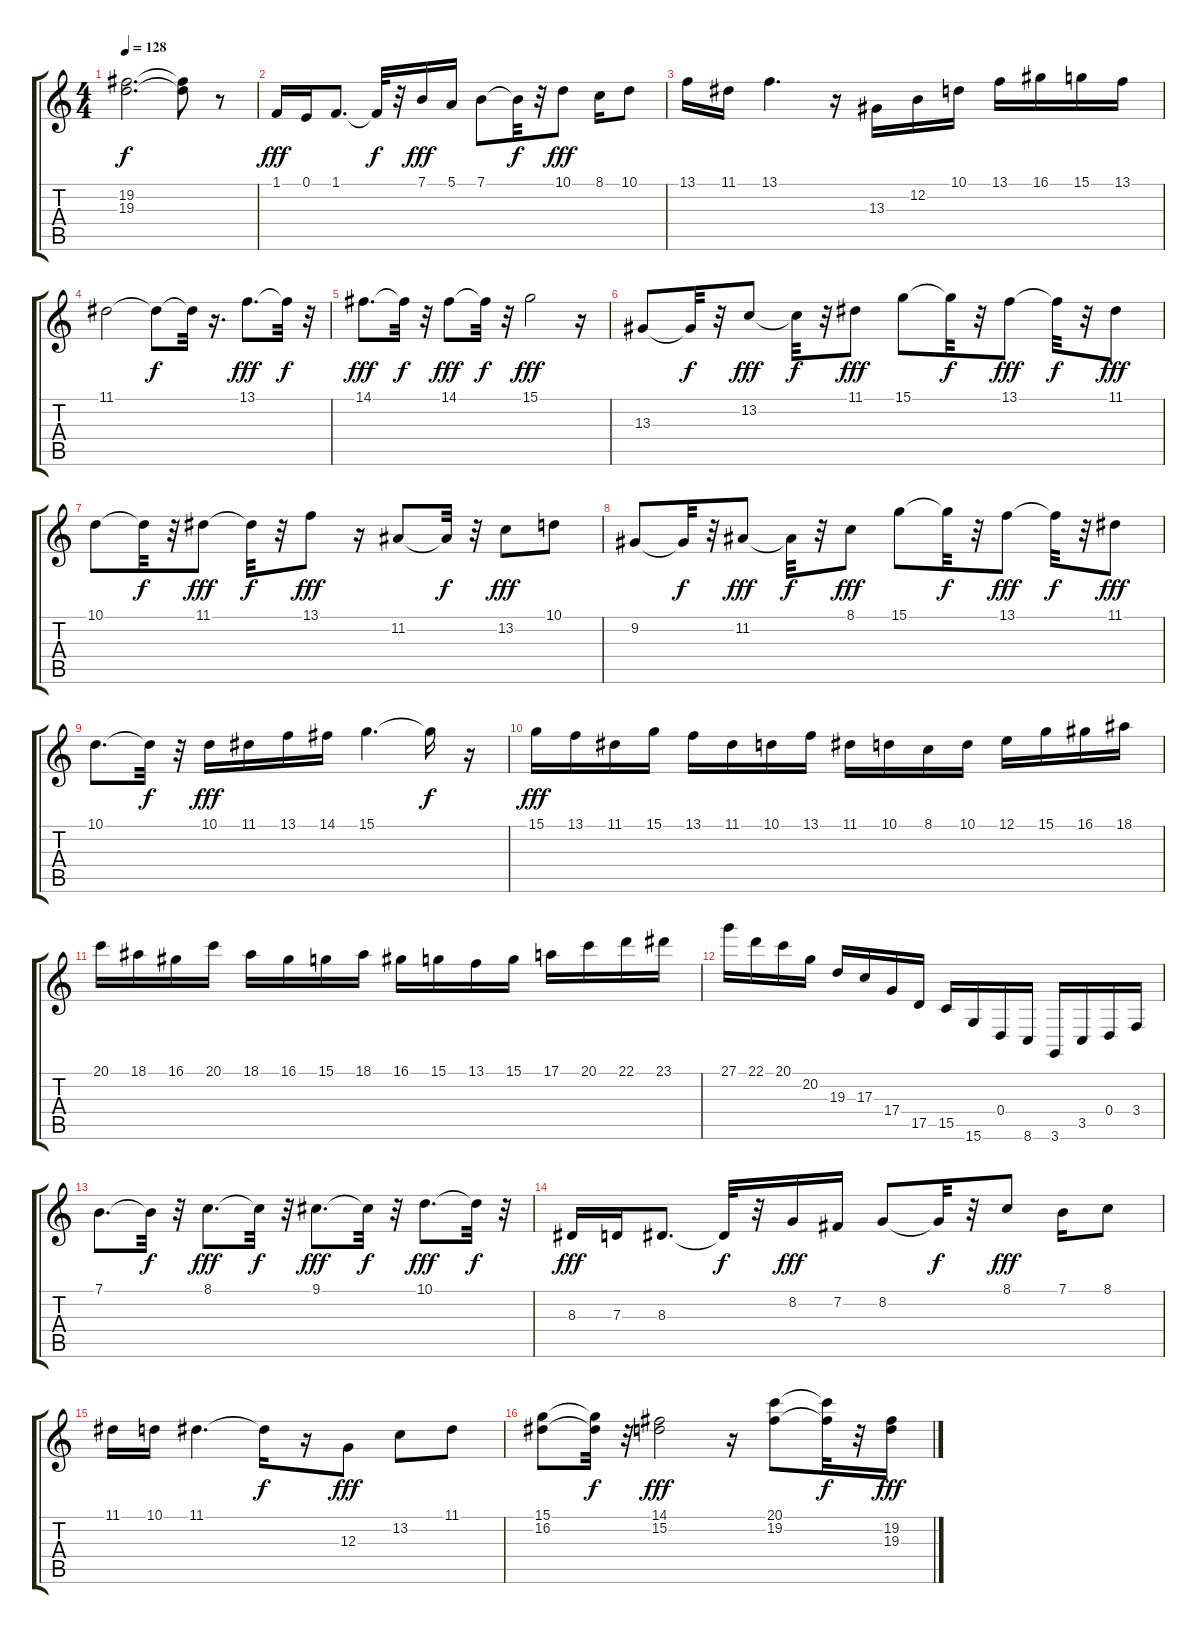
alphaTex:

\track "" {instrument lead2sawtooth}
\staff {score tabs}
\tuning (E4 B3 G3 D3 A2 E2) {hide}
\ts (4 4)
\tempo 128
\clef g2
\ks c
(19.2{t} 19.3{t}).2{d dy f} (19.2{t} 19.3{t}).8 r.8 |
1.1.16{dy fff} 0.1.16 1.1.8{d} 1.1{t}.32{dy f} r.32 7.1.16{dy fff} 5.1.16 7.1.8 7.1{t}.32{dy f} r.32 10.1.8{dy fff} 8.1.16 10.1.8 |
13.1.16 11.1.16 13.1.4{d} r.16 13.3.16 12.2.16 10.1.16 13.1.16 16.1.16 15.1.16 13.1.16 |
11.1.2 11.1{t}.8{dy f} 11.1{t}.32 r.16{d} 13.1.8{d dy fff} 13.1{t}.32{dy f} r.32 |
14.1.8{d dy fff} 14.1{t}.32{dy f} r.32 14.1.8{dy fff} 14.1{t}.32{dy f} r.32 15.1.2{dy fff} r.16 |
13.3.8 13.3{t}.32{dy f} r.32 13.2.8{dy fff} 13.2{t}.32{dy f} r.32 11.1.8{dy fff} 15.1.8 15.1{t}.32{dy f} r.32 13.1.8{dy fff} 13.1{t}.32{dy f} r.32 11.1.8{dy fff} |
10.1.8 10.1{t}.32{dy f} r.32 11.1.8{dy fff} 11.1{t}.32{dy f} r.32 13.1.8{dy fff} r.16 11.2.8 11.2{t}.32{dy f} r.32 13.2.8{dy fff} 10.1.8 |
9.2.8 9.2{t}.32{dy f} r.32 11.2.8{dy fff} 11.2{t}.32{dy f} r.32 8.1.8{dy fff} 15.1.8 15.1{t}.32{dy f} r.32 13.1.8{dy fff} 13.1{t}.32{dy f} r.32 11.1.8{dy fff} |
10.1.8{d} 10.1{t}.32{dy f} r.32 10.1.16{dy fff} 11.1.16 13.1.16 14.1.16 15.1.4{d} 15.1{t}.16{dy f} r.16 |
15.1.16{dy fff} 13.1.16 11.1.16 15.1.16 13.1.16 11.1.16 10.1.16 13.1.16 11.1.16 10.1.16 8.1.16 10.1.16 12.1.16 15.1.16 16.1.16 18.1.16 |
20.1.16 18.1.16 16.1.16 20.1.16 18.1.16 16.1.16 15.1.16 18.1.16 16.1.16 15.1.16 13.1.16 15.1.16 17.1.16 20.1.16 22.1.16 23.1.16 |
27.1.16 22.1.16 20.1.16 20.2.16 19.3.16 17.3.16 17.4.16 17.5.16 15.5.16 15.6.16 0.4.16 8.6.16 3.6.16 3.5.16 0.4.16 3.4.16 |
7.1.8{d} 7.1{t}.32{dy f} r.32 8.1.8{d dy fff} 8.1{t}.32{dy f} r.32 9.1.8{d dy fff} 9.1{t}.32{dy f} r.32 10.1.8{d dy fff} 10.1{t}.32{dy f} r.32 |
8.3.16{dy fff} 7.3.16 8.3.8{d} 8.3{t}.32{dy f} r.32 8.2.16{dy fff} 7.2.16 8.2.8 8.2{t}.32{dy f} r.32 8.1.8{dy fff} 7.1.16 8.1.8 |
11.1.16 10.1.16 11.1.4{d} 11.1{t}.16{dy f} r.16 12.3.8{dy fff} 13.2.8 11.1.8 |
(15.1 16.2).8 (15.1{t} 16.2{t}).32{dy f} r.32 (14.1 15.2).2{dy fff} r.16 (20.1 19.2).8 (20.1{t} 19.2{t}).32{dy f} r.32 (19.2 19.3).16{dy fff}
